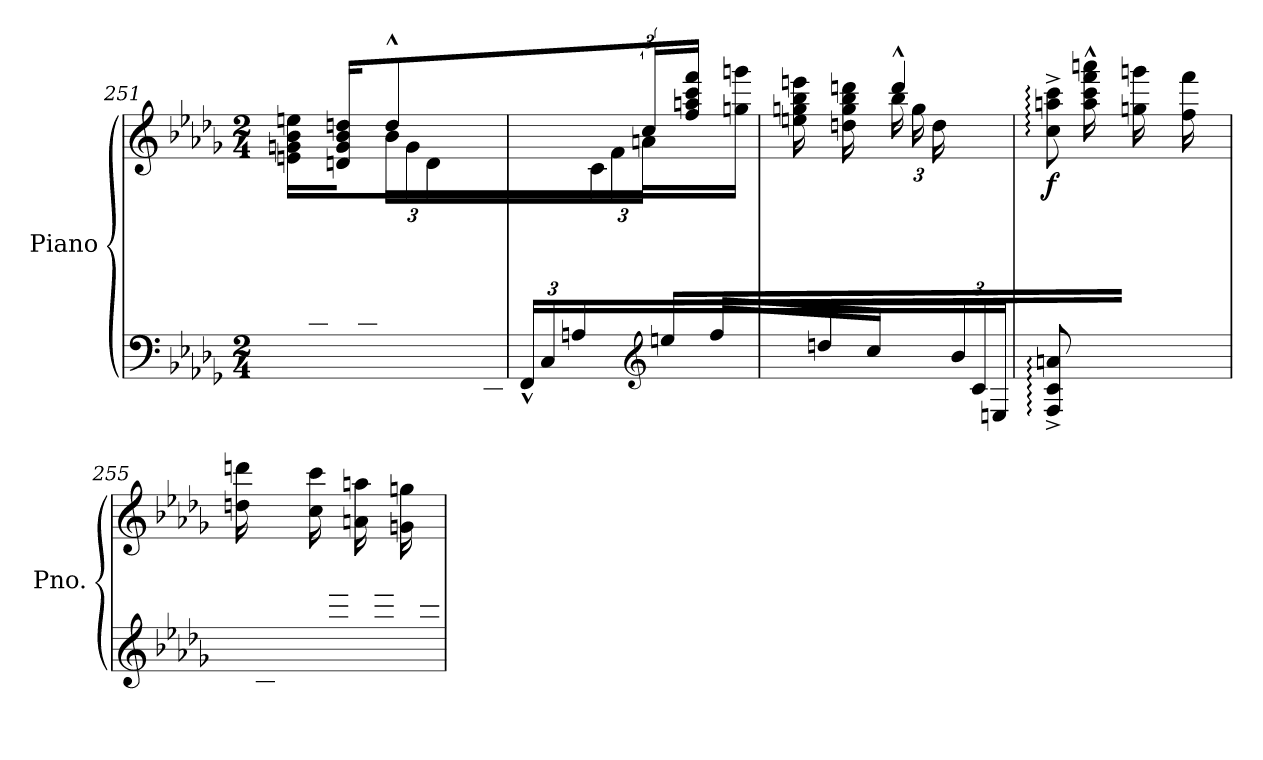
**kern	**kern	**dynam
*part1	*part1	*part1
*staff2	*staff1	*staff1/2
*I"Piano	*	*
*I'Pno.	*	*
*clefF4	*clefG2	*
*k[b-e-a-d-g-]	*k[b-e-a-d-g-]	*
*D-:	*D-:	*
*M2/4	*M2/4	*
=251	=251	=251
*^	*^	*
*	*^	*	*	*
16ryy	4.ryy	2ryy	16en\ 16gn\ 16b-\ 16een\LL	4ryy	.
16dn/JJ	.	.	16ryy	.	.
16ryy	.	.	16d\ 16g\ 16b-\ 16ddn\LL	.	.
16c/JJ	.	.	16ryy	.	.
*	*	*	*	*Xbrackettup	*
4ryy	.	.	4dd^^/	24b-\LL	.
.	.	.	.	24g\	.
.	.	.	.	24d\	.
*	*Xbrackettup	*	*	*	*
.	24B-/	.	.	8ryy	.
.	24C/	.	.	.	.
.	24EEn/JJ	.	.	.	.
!!LO:LB:g=z	!!
=252	=252	=252	=252	=252	=252
4ryy	24FF^^/LL	2ryy	8ryy	8ryy	.
.	24C/	.	.	.	.
.	24An/	.	.	.	.
*	*	*	*brackettup	*Xbrackettup	*
.	4.ryy	.	24raayy	24c\	.
.	.	.	24raayy	24f\	.
.	.	.	24cc/	24an\JJ	.
*clefG2	*	*	*	*	*
16een/LL	.	.	16ryy	4ryy	.
16ryy	.	.	16ff\ 16aan\ 16ccc\ 16fff\JJ	.	.
16ff/LL	.	.	16ryy	.	.
16ryy	.	.	16ggn\ 16gggn\JJ	.	.
=253	=253	=253	=253	=253	=253
16ryy	4.ryy	2ryy	16een\ 16ggn\ 16bb-\ 16eeen\LL	4ryy	.
16ddn/	.	.	16ryy	.	.
16ryy	.	.	16dd\ 16gg\ 16bb-\ 16dddn\	.	.
16cc/JJ	.	.	16ryy	.	.
4ryy	.	.	4ddd^^/	24bb-\LL	.
.	.	.	.	24gg\	.
.	.	.	.	24dd\	.
.	24b-/	.	.	8ryy	.
.	24c/	.	.	.	.
.	24En/JJ	.	.	.	.
*	*v	*v	*	*	*
*	*	*v	*v	*
=254	=254	=254	=254
!	!	!	!LO:DY:b
8.ryy	8F/:^ 8c/:^ 8an/:^	8cc\:^ 8aan\:^ 8ccc\:^	f
.	4.ryy	16aa\^^ 16ccc\^^ 16fff\^^ 16aaan\^^LL	.
16gn/ 16ggn/JJ	.	16ryy	.
16ryy	.	16gg\ 16gggn\LL	.
16f/ 16ff/JJ	.	16ryy	.
16ryy	.	16ff\ 16fff\LL	.
16dn/ 16ddn/JJ	.	16ryy	.
!!LO:LB:g=z
=255	=255	=255	=255
16ryy	2ryy	16ddn\ 16dddn\LL	.
16c/ 16cc/JJ	.	16ryy	.
*clefF4	*	*	*
16ryy	.	16cc\ 16ccc\LL	.
16An/ 16an/JJ	.	16ryy	.
16ryy	.	16a\ 16aan\LL	.
16Gn/ 16gn/JJ	.	16ryy	.
16ryy	.	16g\ 16ggn\LL	.
16F/ 16f/JJ	.	16ryy	.
*v	*v	*	*
=	=	=
*-	*-	*-
